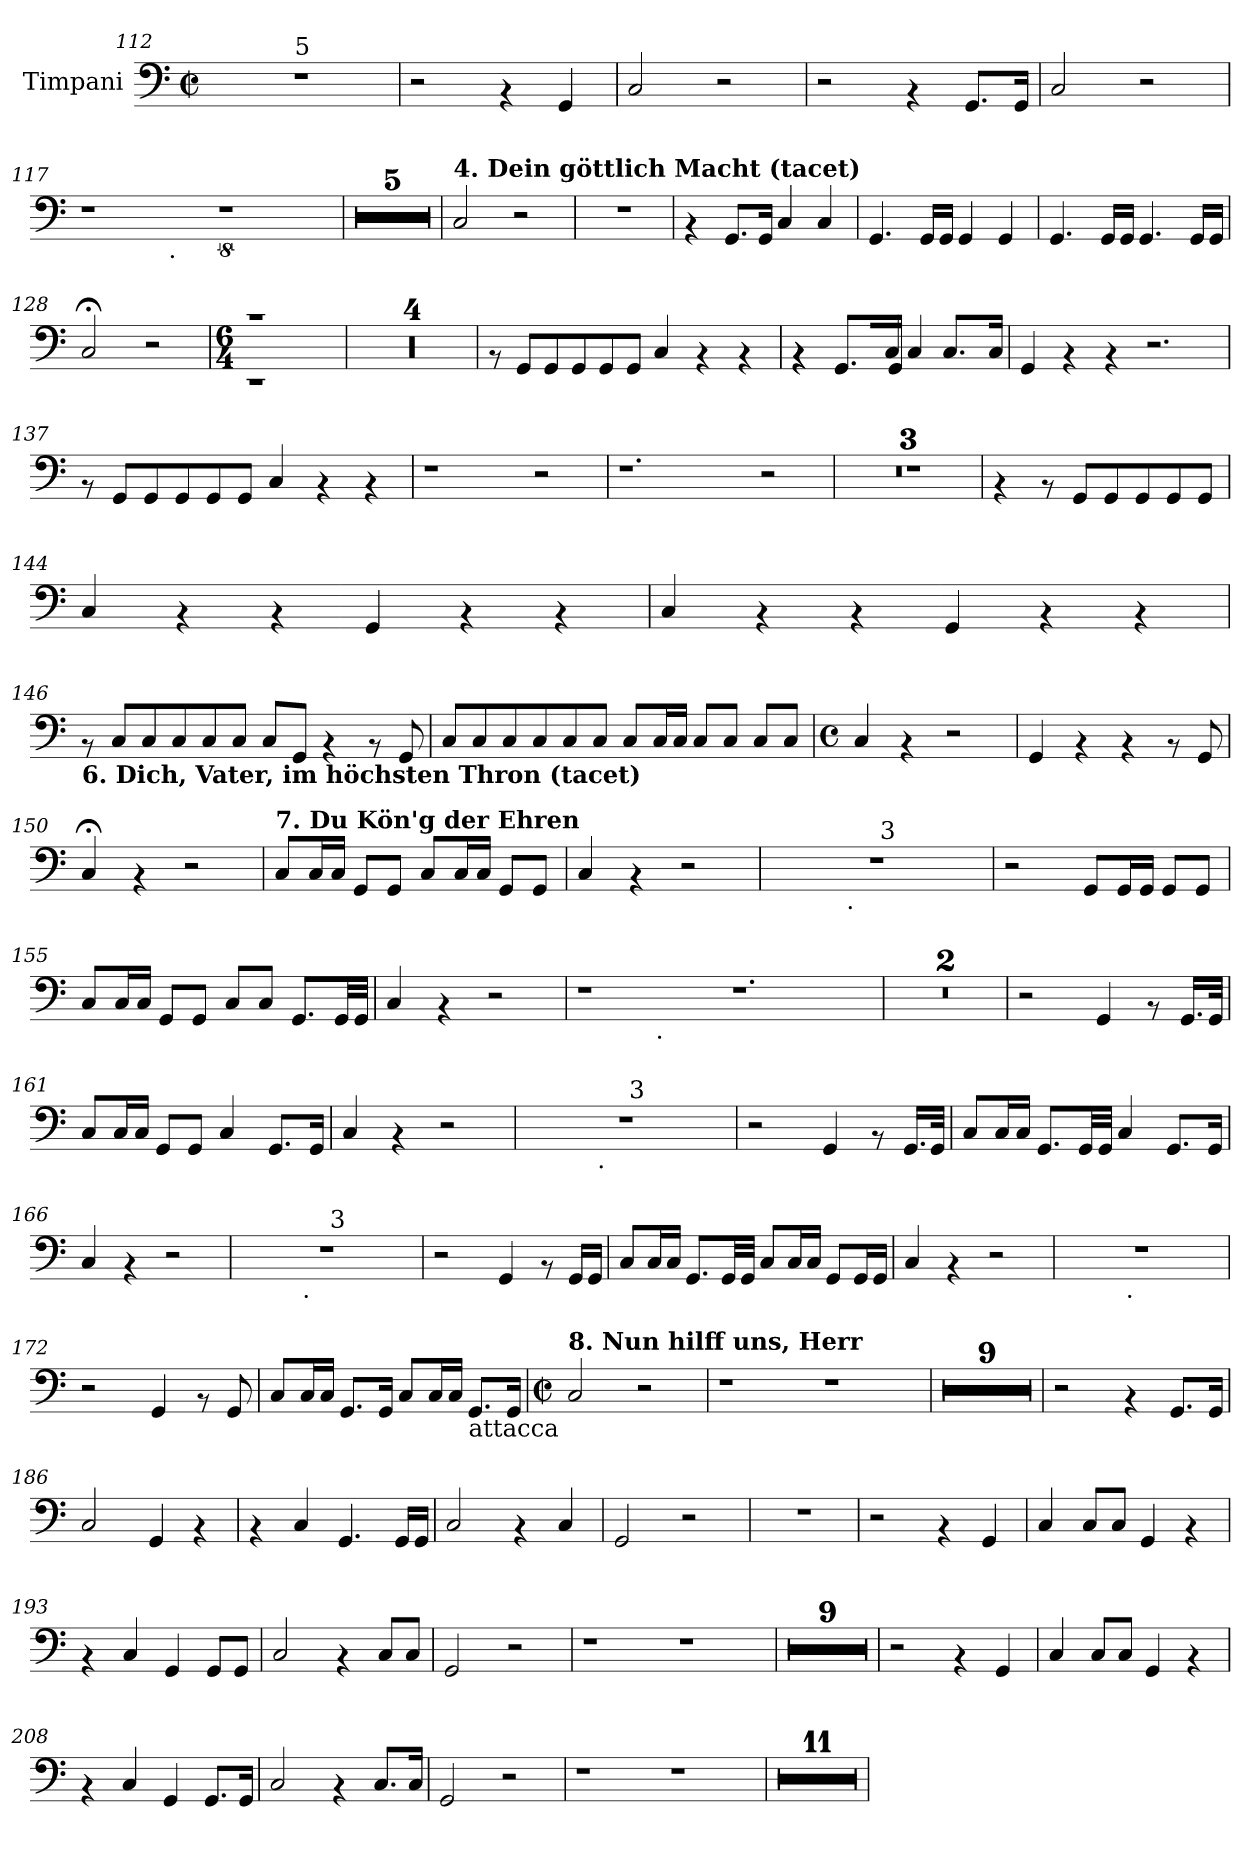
**kern
*part1
*staff1
*I"Timpani
*I'Timpani
*clefF4
*k[]
*C:
*M2/2
*met(c|)
=112
*^
1r	4...ryy
!	!LO:TX:a:t=5
.	2ryy
.	32ryy
*v	*v
=113
2r
4rAA
4GG/
=114
2C/
2r
=115
2r
4rAA
8.GG/L
16GG/Jk
=116
2C/
2r
=117
*^
1r	2ryy
.	8ryy
!	!LO:TX:b:t=.
.	0ryy
8%13r	.
*v	*v
=118
1r
=119
1r
=120
1r
=121
1r
=122
1r
!!LO:LB:g=z
=123
!LO:TX:a:B:t=4. Dein göttlich Macht (tacet)
2C/
2r
=124
1r
=125
4rAA
8.GG/L
16GG/Jk
4C/
4C/
=126
4.GG/
16GG/LL
16GG/JJ
4GG/
4GG/
=127
4.GG/
16GG/LL
16GG/JJ
4.GG/
16GG/LL
16GG/JJ
=128
2C;/
2r
!!LO:PB:g=z
=129
*M6/4
*^
1rc	1rEE
*v	*v
=130
1.r
=131
1.r
=132
1.r
=133
1.r
=134
8rAA
8GG/L
8GG/
8GG/
8GG/
8GG/J
4C/
4rAA
4rAA
=135
*^
4rAA	4rAA
8.GG/L	4ryy
16ryy	.
16GG/Jk	4C/
4C/	.
.	8.C/L
8.ryy	.
.	16C/Jk
*v	*v
=136
4GG/
4rAA
4rAA
2.r
!!LO:LB:g=z
=137
8rAA
8GG/L
8GG/
8GG/
8GG/
8GG/J
4C/
4rAA
4rAA
=138
1r
2r
=139
1.r
2r
=140
1.r
=141
1.r
=142
1.r
=143
4rAA
8rAA
8GG/L
8GG/
8GG/
8GG/
8GG/J
=144
4C/
4rAA
4rAA
4GG/
4rAA
4rAA
=145
4C/
4rAA
4rAA
4GG/
4rAA
4rAA
!!LO:LB:g=z
=146
!LO:TX:b:B:t=6. Dich, Vater, im höchsten Thron (tacet)
8rAA
8C/L
8C/
8C/
8C/
8C/J
8C/L
8GG/J
4rAA
8rAA
8GG/
=147
8C/L
8C/
8C/
8C/
8C/
8C/J
8C/L
16C/L
16C/JJ
8C/L
8C/J
8C/L
8C/J
=148
*M4/4
*met(c)
4C/
4rAA
2r
=149
4GG/
4rAA
4rAA
8rAA
8GG/
=150
4C;/
4rAA
2r
!!LO:LB:g=z
=151
!LO:TX:a:B:t=7. Du Kön'g der Ehren
8C/L
16C/L
16C/JJ
8GG/L
8GG/J
8C/L
16C/L
16C/JJ
8GG/L
8GG/J
=152
4C/
4rAA
2r
=153
*^
*	*^
1r	4ryy	4...ryy
.	16.ryy	.
!	!LO:TX:b:t=.	!
.	2ryy	.
!	!	!LO:TX:a:t=3
.	.	2ryy
.	8ryy	.
.	32ryy	32ryy
*v	*v	*v
!!LO:LB:g=z
=154
2r
8GG/L
16GG/L
16GG/JJ
8GG/L
8GG/J
=155
8C/L
16C/L
16C/JJ
8GG/L
8GG/J
8C/L
8C/J
8.GG/L
32GG/LL
32GG/JJJ
=156
4C/
4rAA
2r
=157
*^
1r	2ryy
!	!LO:TX:b:t=.
.	0ryy
1.r	.
*v	*v
=158
1r
=159
1r
=160
2r
4GG/
8rAA
16.GG/LL
32GG/JJk
=161
8C/L
16C/L
16C/JJ
8GG/L
8GG/J
4C/
8.GG/L
16GG/Jk
=162
4C/
4rAA
2r
!!LO:LB:g=z
=163
*^
*	*^
1r	4ryy	4...ryy
.	16.ryy	.
!	!LO:TX:b:t=.	!
.	2ryy	.
!	!	!LO:TX:a:t=3
.	.	2ryy
.	8ryy	.
.	32ryy	32ryy
*v	*v	*v
=164
2r
4GG/
8rAA
16.GG/LL
32GG/JJk
=165
8C/L
16C/L
16C/JJ
8.GG/L
32GG/LL
32GG/JJJ
4C/
8.GG/L
16GG/Jk
=166
4C/
4rAA
2r
!!LO:LB:g=z
=167
*^
*	*^
1r	4ryy	4...ryy
.	16.ryy	.
!	!LO:TX:b:t=.	!
.	2ryy	.
!	!	!LO:TX:a:t=3
.	.	2ryy
.	8ryy	.
.	32ryy	32ryy
*v	*v	*v
=168
2r
4GG/
8rAA
16GG/LL
16GG/JJ
=169
8C/L
16C/L
16C/JJ
8.GG/L
32GG/LL
32GG/JJJ
8C/L
16C/L
16C/JJ
8GG/L
16GG/L
16GG/JJ
!!LO:LB:g=z
=170
4C/
4rAA
2r
=171
*^
1r	4ryy
.	16.ryy
!	!LO:TX:b:t=.
.	2ryy
.	8ryy
.	32ryy
*v	*v
=172
2r
4GG/
8rAA
8GG/
=173
8C/L
16C/L
16C/JJ
8.GG/L
16GG/Jk
8C/L
16C/L
16C/JJ
!LO:TX:b:t=attacca
8.GG/L
16GG/Jk
!!LO:LB:g=z
=174
*M2/2
*met(c|)
!LO:TX:a:B:t=8. Nun hilff uns, Herr
2C/
2r
=175
1r
1r
=176
1r
=177
1r
=178
1r
=179
1r
=180
1r
=181
1r
=182
1r
=183
1r
=184
1r
=185
2r
4rAA
8.GG/L
16GG/Jk
=186
2C/
4GG/
4rAA
=187
4rAA
4C/
4.GG/
16GG/LL
16GG/JJ
=188
2C/
4rAA
4C/
=189
2GG/
2r
=190
1r
!!LO:LB:g=z
=191
2r
4rAA
4GG/
=192
4C/
8C/L
8C/J
4GG/
4rAA
=193
4rAA
4C/
4GG/
8GG/L
8GG/J
=194
2C/
4rAA
8C/L
8C/J
=195
2GG/
2r
=196
1r
1r
=197
1r
=198
1r
=199
1r
=200
1r
=201
1r
=202
1r
=203
1r
=204
1r
=205
1r
=206
2r
4rAA
4GG/
=207
4C/
8C/L
8C/J
4GG/
4rAA
!!LO:LB:g=z
=208
4rAA
4C/
4GG/
8.GG/L
16GG/Jk
=209
2C/
4rAA
8.C/L
16C/Jk
=210
2GG/
2r
=211
1r
1r
=212
1r
=213
1r
=214
1r
=215
1r
=216
1r
=217
1r
=218
1r
=219
1r
=220
1r
=221
1r
=222
1r
=
*-
